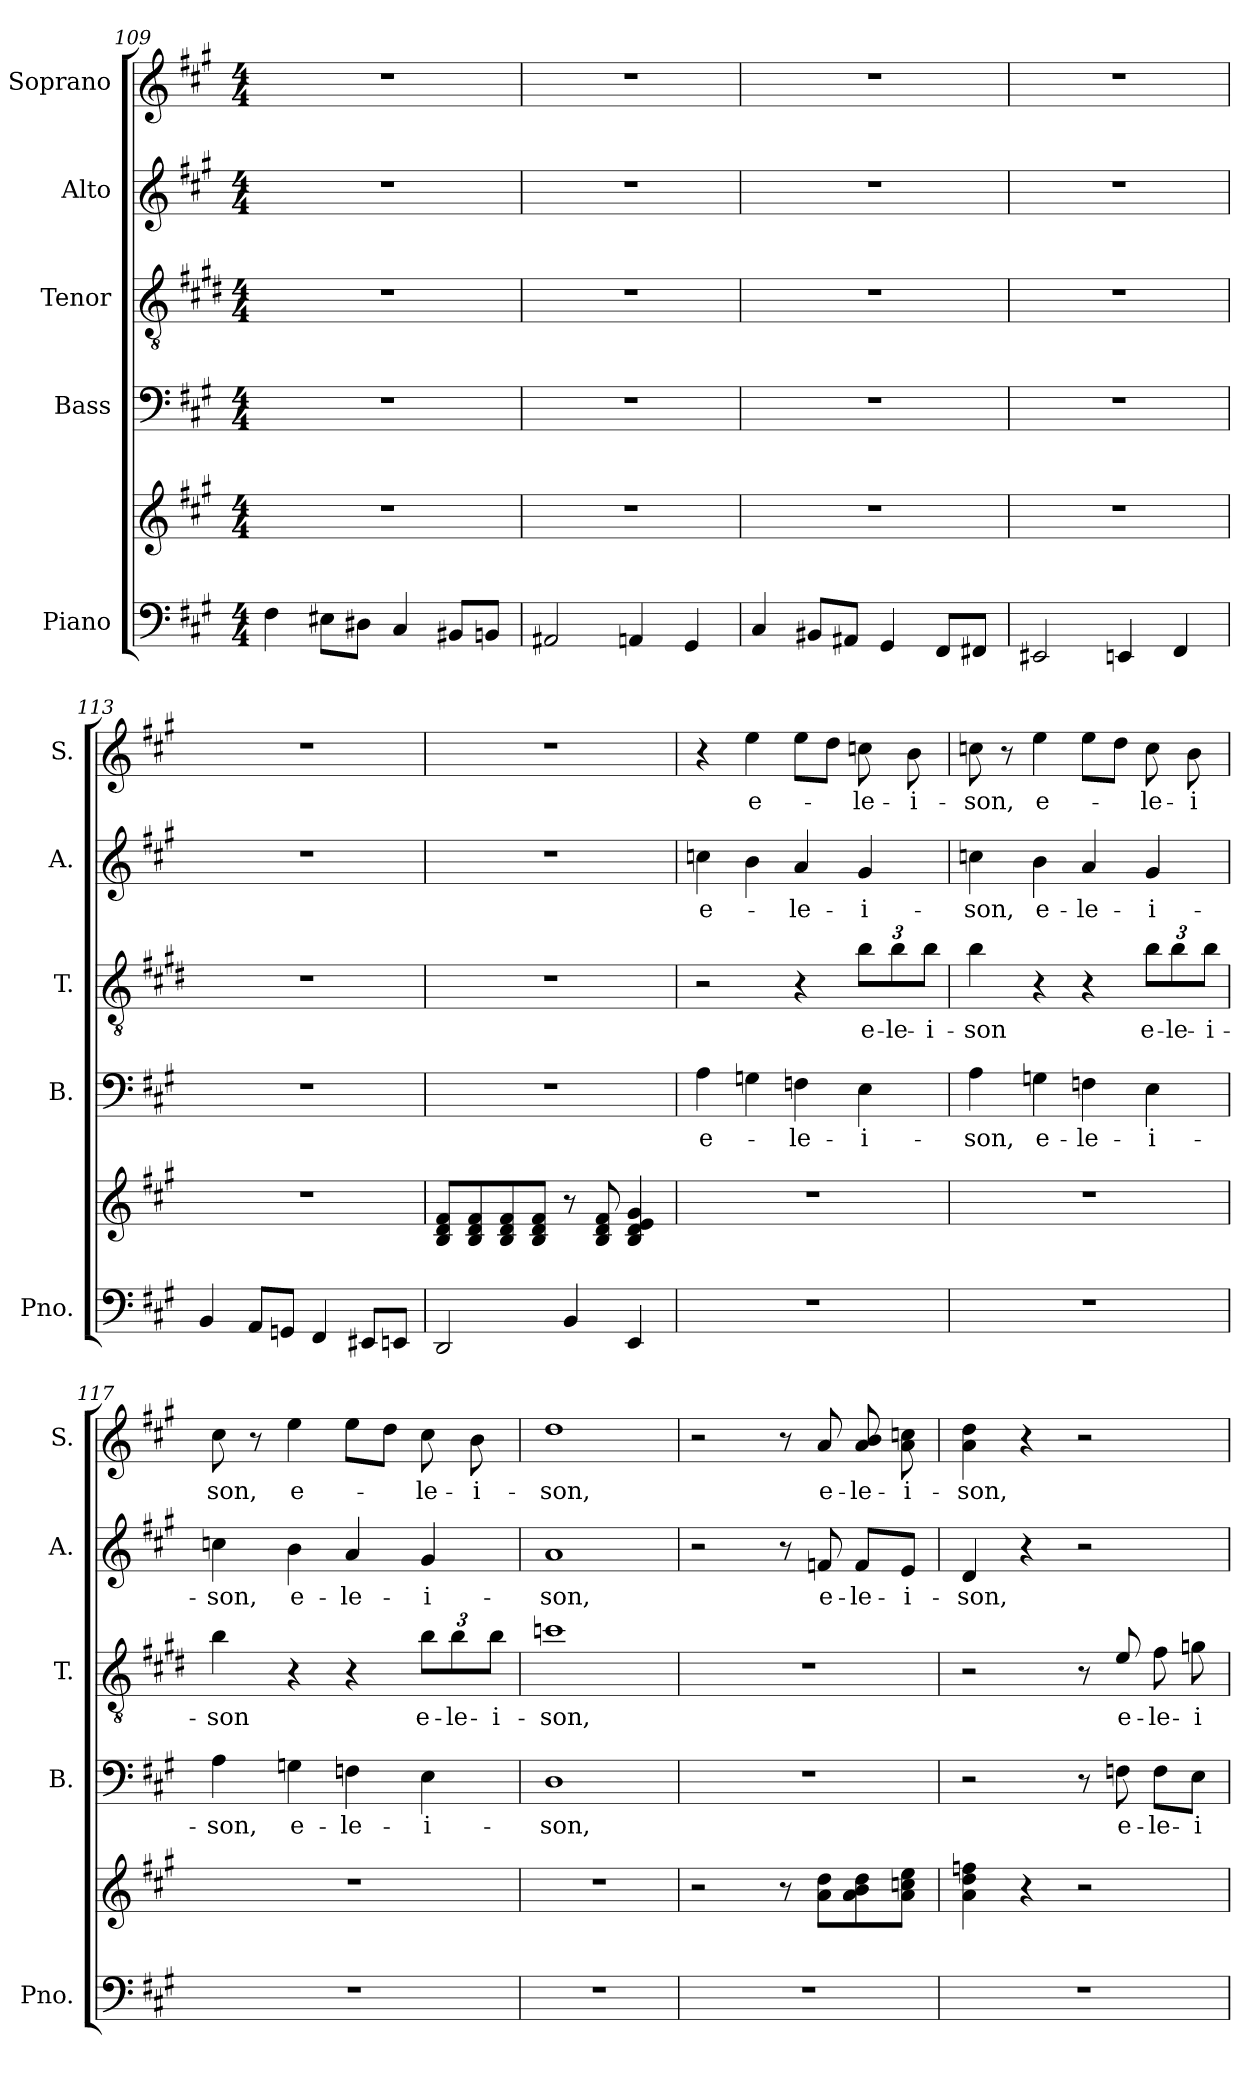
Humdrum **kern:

**kern	**kern	**kern	**text	**kern	**text	**kern	**text	**kern	**text
*part5	*part5	*part4	*part4	*part3	*part3	*part2	*part2	*part1	*part1
*staff6	*staff5	*staff4	*staff4	*staff3	*staff3	*staff2	*staff2	*staff1	*staff1
*I"Piano	*	*I"Bass	*	*I"Tenor	*	*I"Alto	*	*I"Soprano	*
*I'Pno.	*	*I'B.	*	*I'T.	*	*I'A.	*	*I'S.	*
*clefF4	*clefG2	*clefF4	*	*clefGv2	*	*clefG2	*	*clefG2	*
*	*	*	*	*ITrd4c7	*	*	*	*	*
*k[f#c#g#]	*k[f#c#g#]	*k[f#c#g#]	*	*k[f#c#g#]	*	*k[f#c#g#]	*	*k[f#c#g#]	*
*A:	*A:	*A:	*	*A:	*	*A:	*	*A:	*
*M4/4	*M4/4	*M4/4	*	*M4/4	*	*M4/4	*	*M4/4	*
=109	=109	=109	=109	=109	=109	=109	=109	=109	=109
4F#\	1r	1r	.	1r	.	1r	.	1r	.
8E#X\L	.	.	.	.	.	.	.	.	.
8D#X\J	.	.	.	.	.	.	.	.	.
4C#/	.	.	.	.	.	.	.	.	.
8BB#X/L	.	.	.	.	.	.	.	.	.
8BBn/J	.	.	.	.	.	.	.	.	.
=110	=110	=110	=110	=110	=110	=110	=110	=110	=110
2AA#X/	1r	1r	.	1r	.	1r	.	1r	.
4AAn/	.	.	.	.	.	.	.	.	.
4GG#/	.	.	.	.	.	.	.	.	.
=111	=111	=111	=111	=111	=111	=111	=111	=111	=111
4C#/	1r	1r	.	1r	.	1r	.	1r	.
8BB#X/L	.	.	.	.	.	.	.	.	.
8AA#X/J	.	.	.	.	.	.	.	.	.
4GG#/	.	.	.	.	.	.	.	.	.
8FF#/L	.	.	.	.	.	.	.	.	.
8FF#X/J	.	.	.	.	.	.	.	.	.
=112	=112	=112	=112	=112	=112	=112	=112	=112	=112
2EE#X/	1r	1r	.	1r	.	1r	.	1r	.
4EEn/	.	.	.	.	.	.	.	.	.
4FF#/	.	.	.	.	.	.	.	.	.
=113	=113	=113	=113	=113	=113	=113	=113	=113	=113
4BB/	1r	1r	.	1r	.	1r	.	1r	.
8AA/L	.	.	.	.	.	.	.	.	.
8GGn/J	.	.	.	.	.	.	.	.	.
4FF#/	.	.	.	.	.	.	.	.	.
8EE#X/L	.	.	.	.	.	.	.	.	.
8EEn/J	.	.	.	.	.	.	.	.	.
=114	=114	=114	=114	=114	=114	=114	=114	=114	=114
2DD/	8B/ 8d/ 8f#/L	1r	.	1r	.	1r	.	1r	.
.	8B/ 8d/ 8f#/	.	.	.	.	.	.	.	.
.	8B/ 8d/ 8f#/	.	.	.	.	.	.	.	.
.	8B/ 8d/ 8f#/J	.	.	.	.	.	.	.	.
4BB/	8r	.	.	.	.	.	.	.	.
.	8B/ 8d/ 8f#/	.	.	.	.	.	.	.	.
4EE/	4B/ 4d/ 4e/ 4g#/	.	.	.	.	.	.	.	.
=115	=115	=115	=115	=115	=115	=115	=115	=115	=115
1r	1r	4A\	e-	2r	.	4ccn\	e-	4r	.
.	.	4Gn\	.	.	.	4b\	.	4ee\	e-
.	.	4Fn\	-le-	4r	.	4a/	-le-	8ee\L	.
.	.	.	.	.	.	.	.	8dd\J	.
*	*	*	*	*Xbrackettup	*	*	*	*	*
.	.	4E\	-i-	12e\L	e-	4g#/	-i-	8ccn\	-le-
.	.	.	.	12e\	-le-	.	.	.	.
.	.	.	.	.	.	.	.	8b\	-i-
.	.	.	.	12e\J	-i-	.	.	.	.
=116	=116	=116	=116	=116	=116	=116	=116	=116	=116
1r	1r	4A\	-son,	4e\	-son	4ccn\	-son,	8ccn\	-son,
.	.	.	.	.	.	.	.	8r	.
.	.	4Gn\	e-	4r	.	4b\	e-	4ee\	e-
.	.	4Fn\	-le-	4r	.	4a/	-le-	8ee\L	.
.	.	.	.	.	.	.	.	8dd\J	.
.	.	4E\	-i-	12e\L	e-	4g#/	-i-	8cc\	-le-
.	.	.	.	12e\	-le-	.	.	.	.
.	.	.	.	.	.	.	.	8b\	-i
.	.	.	.	12e\J	-i-	.	.	.	.
=117	=117	=117	=117	=117	=117	=117	=117	=117	=117
1r	1r	4A\	-son,	4e\	-son	4ccn\	-son,	8cc#\	son,
.	.	.	.	.	.	.	.	8r	.
.	.	4Gn\	e-	4r	.	4b\	e-	4ee\	e-
.	.	4Fn\	-le-	4r	.	4a/	-le-	8ee\L	.
.	.	.	.	.	.	.	.	8dd\J	.
.	.	4E\	-i-	12e\L	e-	4g#/	-i-	8cc#\	-le-
.	.	.	.	12e\	-le-	.	.	.	.
.	.	.	.	.	.	.	.	8b\	-i-
.	.	.	.	12e\J	-i-	.	.	.	.
=118	=118	=118	=118	=118	=118	=118	=118	=118	=118
1r	1r	1D	-son,	1fn	-son,	1a	-son,	1dd	-son,
=119	=119	=119	=119	=119	=119	=119	=119	=119	=119
1r	2r	1r	.	1r	.	2r	.	2r	.
.	8r	.	.	.	.	8r	.	8r	.
.	8a\ 8dd\L	.	.	.	.	8fn/	e-	8a/	e-
.	8a\ 8b\ 8dd\	.	.	.	.	8f/L	-le-	8a/ 8b/	-le-
.	8a\ 8ccn\ 8ee\J	.	.	.	.	8e/J	-i-	8a\ 8ccn\	-i-
=120	=120	=120	=120	=120	=120	=120	=120	=120	=120
1r	4a\ 4dd\ 4ffn\	2r	.	2r	.	4d/	-son,	4a\ 4dd\	-son,
.	4r	.	.	.	.	4r	.	4r	.
.	2r	8r	.	8r	.	2r	.	2r	.
.	.	8Fn\	e-	8A/	e-	.	.	.	.
.	.	8F\L	-le-	8B\	-le-	.	.	.	.
.	.	8E\J	-i-	8cn\	-i-	.	.	.	.
=	=	=	=	=	=	=	=	=	=
*-	*-	*-	*-	*-	*-	*-	*-	*-	*-
